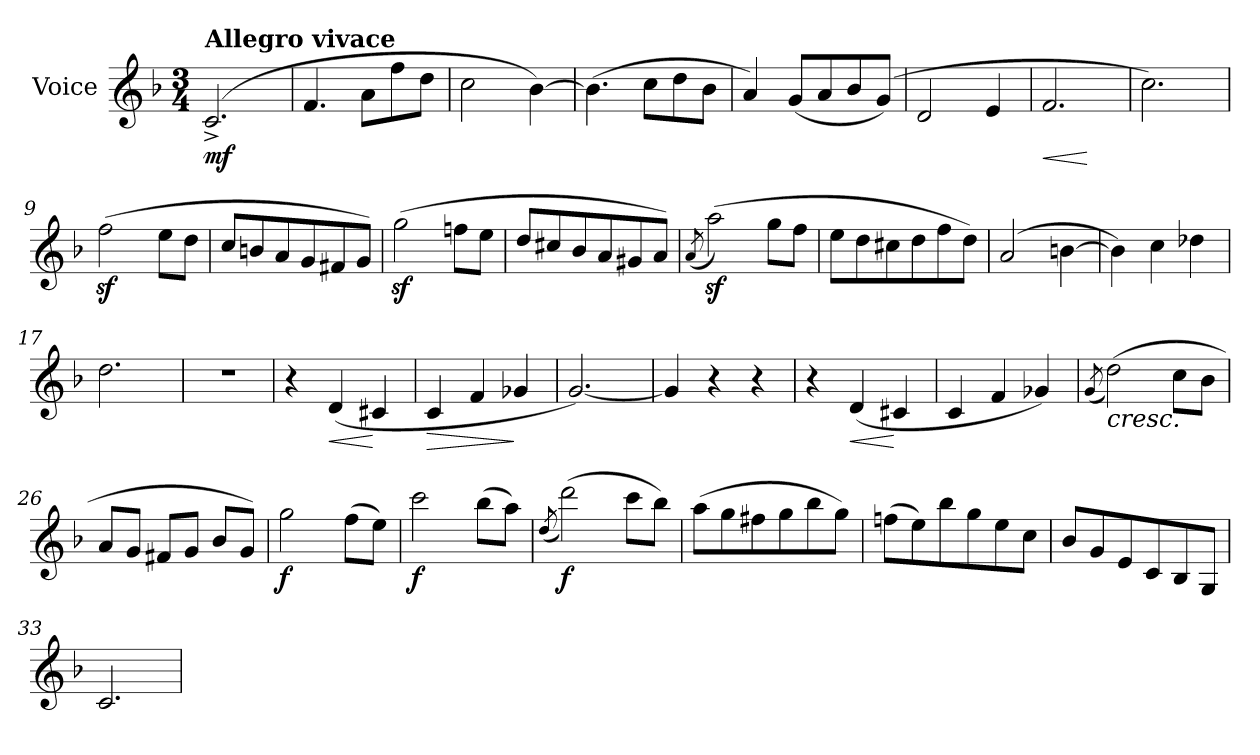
**kern	**dynam
*part1	*part1
*staff1	*staff1
*I"Voice	*
*clefG2	*
*k[b-]	*
*F:	*
*M3/4	*
=1	=1
!LO:TX:a:B:t=Allegro vivace	!
!	!LO:DY:b
(2.c^</	mf
=2	=2
4.f/	.
8a\L	.
8ff\	.
8dd\J	.
=3	=3
2cc\	.
[4b-\)	.
=4	=4
(>4.b-\]	.
8cc\L	.
8dd\	.
8b-\J	.
=5	=5
4a/)	.
(<8g/L	.
8a/	.
8b-/	.
(8g/J)	.
=6	=6
2d/	.
4e/	.
=7	=7
!	!LO:HP:b
2.f/	<
.	[
!!LO:LB:g=z
=8	=8
2.cc\)	.
=9	=9
(>2ffz<\	.
8ee\L	.
8dd\J	.
=10	=10
8cc/L	.
8bn/	.
8a/	.
8g/	.
8f#X/	.
8g/J)	.
=11	=11
(>2ggz<\	.
8ffn\L	.
8ee\J	.
=12	=12
8dd/L	.
8cc#X/	.
8b-/	.
8a/	.
8g#X/	.
8a/J)	.
=13	=13
(<8qa/	.
(>2aaz<\)	.
8gg\L	.
8ff\J	.
!!LO:LB:g=z
=14	=14
8ee\L	.
8dd\	.
8cc#X\	.
8dd\	.
8ff\	.
8dd\J)	.
=15	=15
(2a/	.
[4bn\	.
=16	=16
4b\])	.
4cc\	.
4dd-Xi\	.
=17	=17
2.dd\	.
=18	=18
2.r	.
=19	=19
4r	.
!	!LO:HP:b
(<4d/	<
4c#Xi/	[
=20	=20
!	!LO:HP:b
4c/	>
4f/	.
4g-Xi/	]
!!LO:LB:g=z
=21	=21
[2.g/)	.
=22	=22
4g/]	.
4r	.
4r	.
=23	=23
4r	.
!	!LO:HP:b
(<4d/	<
4c#Xi/	[
=24	=24
4c/	.
4f/	.
4g-Xi/)	.
=25	=25
(<8qg/	.
!LO:TX:b:i:t=cresc.	!
(>2dd\)	.
8cc\L	.
8b-\J	.
=26	=26
8a/L	.
8g/J	.
8f#X/L	.
8g/J	.
8b-/L	.
8g/J)	.
=27	=27
!	!LO:DY:b
2gg\	f
(>8ff\L	.
8ee\J)	.
!!LO:LB:g=z
=28	=28
!	!LO:DY:b
2ccc\	f
(>8bb-\L	.
8aa\J)	.
=29	=29
(<8qdd/	.
!	!LO:DY:b
(>2ddd\)	f
8ccc\L	.
8bb-\J)	.
=30	=30
(>8aa\L	.
8gg\	.
8ff#X\	.
8gg\	.
8bb-\	.
8gg\J)	.
=31	=31
(>8ffn\L	.
8ee\)	.
8bb-\	.
8gg\	.
8ee\	.
8cc\J	.
=32	=32
8b-/L	.
8g/	.
8e/	.
8c/	.
8B-/	.
8G/J	.
=33	=33
2.c/	.
=	=
*-	*-
